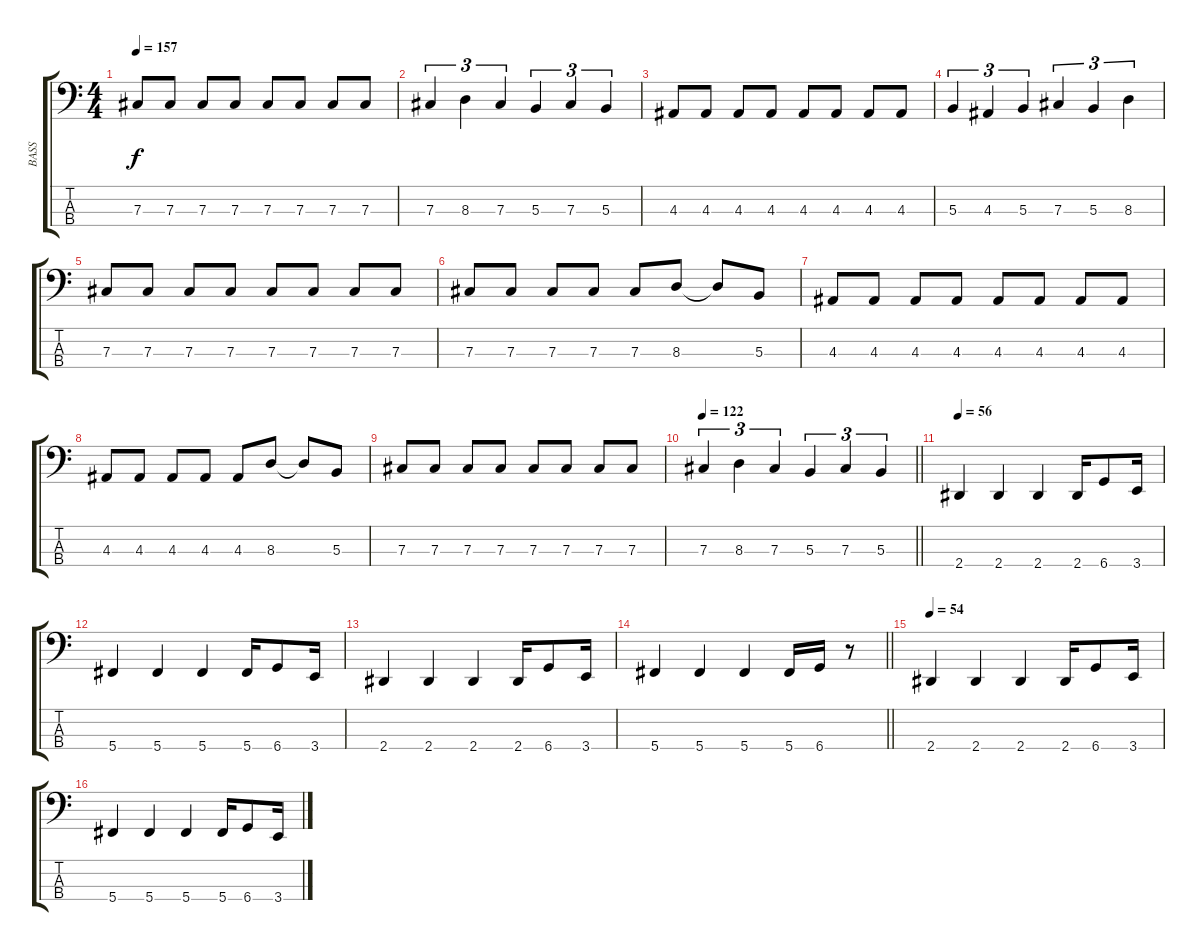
\track ("BASS" "BASS") {instrument electricbasspick}
\staff {score tabs}
\tuning (E2 B1 Gb1 Db1) {hide}
\ts (4 4)
\tempo 157
\clef f4
\ks c
7.3.8{dy f} 7.3.8 7.3.8 7.3.8 7.3.8 7.3.8 7.3.8 7.3.8 |
7.3.4{tu (3 2)} 8.3.4{tu (3 2)} 7.3.4{tu (3 2)} 5.3.4{tu (3 2)} 7.3.4{tu (3 2)} 5.3.4{tu (3 2)} |
4.3.8 4.3.8 4.3.8 4.3.8 4.3.8 4.3.8 4.3.8 4.3.8 |
5.3.4{tu (3 2)} 4.3.4{tu (3 2)} 5.3.4{tu (3 2)} 7.3.4{tu (3 2)} 5.3.4{tu (3 2)} 8.3.4{tu (3 2)} |
7.3.8 7.3.8 7.3.8 7.3.8 7.3.8 7.3.8 7.3.8 7.3.8 |
7.3.8 7.3.8 7.3.8 7.3.8 7.3.8 8.3.8 8.3{t}.8 5.3.8 |
4.3.8 4.3.8 4.3.8 4.3.8 4.3.8 4.3.8 4.3.8 4.3.8 |
4.3.8 4.3.8 4.3.8 4.3.8 4.3.8 8.3.8 8.3{t}.8 5.3.8 |
7.3.8 7.3.8 7.3.8 7.3.8 7.3.8 7.3.8 7.3.8 7.3.8 |
\tempo 122
\barLineRight lightlight
7.3.4{tu (3 2)} 8.3.4{tu (3 2)} 7.3.4{tu (3 2)} 5.3.4{tu (3 2)} 7.3.4{tu (3 2)} 5.3.4{tu (3 2)} |
\tempo 56
2.4.4 2.4.4 2.4.4 2.4.16 6.4.8 3.4.16 |
5.4.4 5.4.4 5.4.4 5.4.16 6.4.8 3.4.16 |
2.4.4 2.4.4 2.4.4 2.4.16 6.4.8 3.4.16 |
\barLineRight lightlight
5.4.4 5.4.4 5.4.4 5.4.16 6.4.16 r.8 |
\tempo 54
2.4.4 2.4.4 2.4.4 2.4.16 6.4.8 3.4.16 |
5.4.4 5.4.4 5.4.4 5.4.16 6.4.8 3.4.16
